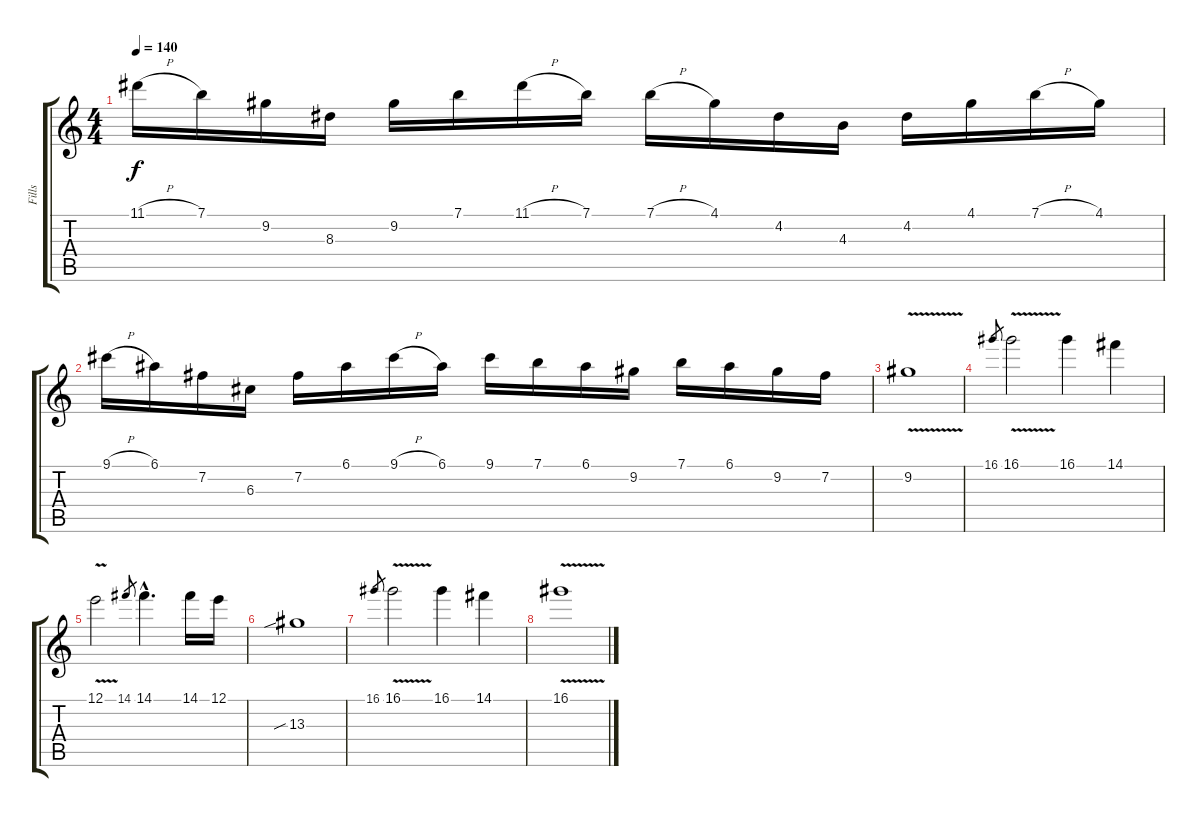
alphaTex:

\track ("Fills" "Fills") {instrument distortionguitar}
\staff {score tabs}
\tuning (E4 B3 G3 D3 A2 E2) {hide}
\ts (4 4)
\tempo 140
\clef g2
\ks c
11.1{h}.16{dy f} 7.1.16 9.2.16 8.3.16 9.2.16 7.1.16 11.1{h}.16 7.1.16 7.1{h}.16 4.1.16 4.2.16 4.3.16 4.2.16 4.1.16 7.1{h}.16 4.1.16 |
9.1{h}.16 6.1.16 7.2.16 6.3.16 7.2.16 6.1.16 9.1{h}.16 6.1.16 9.1.16 7.1.16 6.1.16 9.2.16 7.1.16 6.1.16 9.2.16 7.2.16 |
9.2{v}.1 |
16.1.8{gr} 16.1{v}.2 16.1.4 14.1.4 |
12.1{v}.2 14.1.8{gr} 14.1{hac}.4{d} 14.1.16 12.1.16 |
13.3{sib}.1 |
16.1.8{gr} 16.1{v}.2 16.1.4 14.1.4 |
16.1{v}.1
